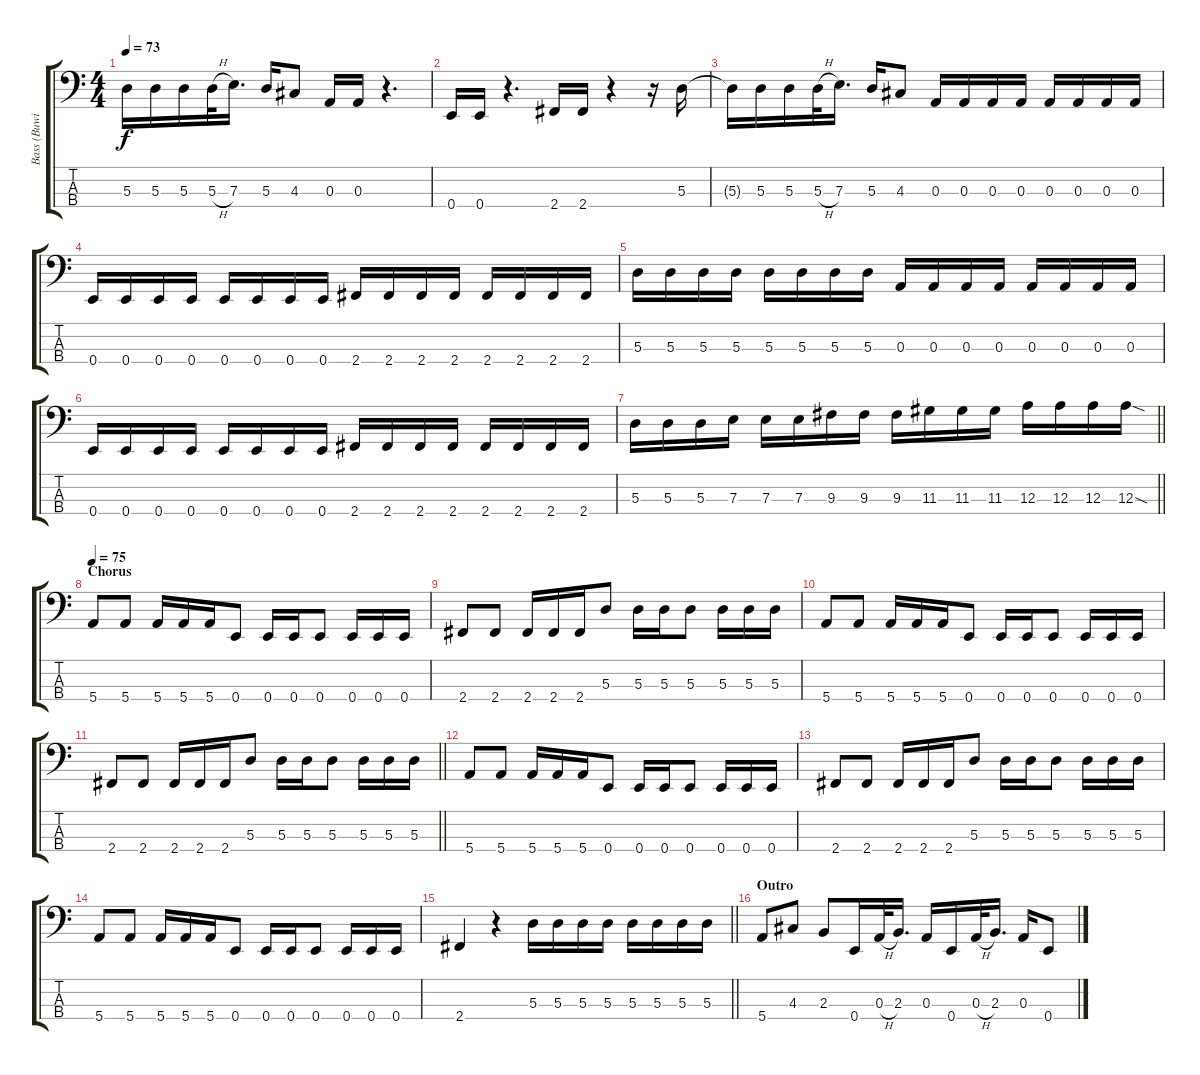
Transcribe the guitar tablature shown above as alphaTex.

\track ("Bass (Buwi)" "Bass (Buwi") {instrument electricbassfinger}
\staff {score tabs}
\tuning (G2 D2 A1 E1) {hide}
\ts (4 4)
\tempo 73
\clef f4
\ks c
5.3{t}.16{dy f} 5.3.16 5.3.16 5.3{h}.32 7.3.16{d} 5.3.16 4.3.8 0.3.16 0.3.16 r.4{d} |
0.4.16 0.4.16 r.4{d} 2.4.16 2.4.16 r.4 r.16 5.3.16 |
5.3{t}.16 5.3.16 5.3.16 5.3{h}.32 7.3.16{d} 5.3.16 4.3.8 0.3.16 0.3.16 0.3.16 0.3.16 0.3.16 0.3.16 0.3.16 0.3.16 |
0.4.16 0.4.16 0.4.16 0.4.16 0.4.16 0.4.16 0.4.16 0.4.16 2.4.16 2.4.16 2.4.16 2.4.16 2.4.16 2.4.16 2.4.16 2.4.16 |
5.3.16 5.3.16 5.3.16 5.3.16 5.3.16 5.3.16 5.3.16 5.3.16 0.3.16 0.3.16 0.3.16 0.3.16 0.3.16 0.3.16 0.3.16 0.3.16 |
0.4.16 0.4.16 0.4.16 0.4.16 0.4.16 0.4.16 0.4.16 0.4.16 2.4.16 2.4.16 2.4.16 2.4.16 2.4.16 2.4.16 2.4.16 2.4.16 |
\barLineRight lightlight
5.3.16 5.3.16 5.3.16 7.3.16 7.3.16 7.3.16 9.3.16 9.3.16 9.3.16 11.3.16 11.3.16 11.3.16 12.3.16 12.3.16 12.3.16 12.3{sod}.16 |
\section ("" "Chorus")
\tempo 75
5.4.8 5.4.8 5.4.16 5.4.16 5.4.16 0.4.8 0.4.16 0.4.16 0.4.8 0.4.16 0.4.16 0.4.16 |
2.4.8 2.4.8 2.4.16 2.4.16 2.4.16 5.3.8 5.3.16 5.3.16 5.3.8 5.3.16 5.3.16 5.3.16 |
5.4.8 5.4.8 5.4.16 5.4.16 5.4.16 0.4.8 0.4.16 0.4.16 0.4.8 0.4.16 0.4.16 0.4.16 |
\barLineRight lightlight
2.4.8 2.4.8 2.4.16 2.4.16 2.4.16 5.3.8 5.3.16 5.3.16 5.3.8 5.3.16 5.3.16 5.3.16 |
5.4.8 5.4.8 5.4.16 5.4.16 5.4.16 0.4.8 0.4.16 0.4.16 0.4.8 0.4.16 0.4.16 0.4.16 |
2.4.8 2.4.8 2.4.16 2.4.16 2.4.16 5.3.8 5.3.16 5.3.16 5.3.8 5.3.16 5.3.16 5.3.16 |
5.4.8 5.4.8 5.4.16 5.4.16 5.4.16 0.4.8 0.4.16 0.4.16 0.4.8 0.4.16 0.4.16 0.4.16 |
\barLineRight lightlight
2.4.4 r.4 5.3.16 5.3.16 5.3.16 5.3.16 5.3.16 5.3.16 5.3.16 5.3.16 |
\section ("" "Outro")
5.4.8{volume 12} 4.3.8 2.3.8 0.4.16 0.3{h}.32 2.3.16{d} 0.3.16 0.4.16 0.3{h}.32 2.3.16{d} 0.3.16 0.4.8
